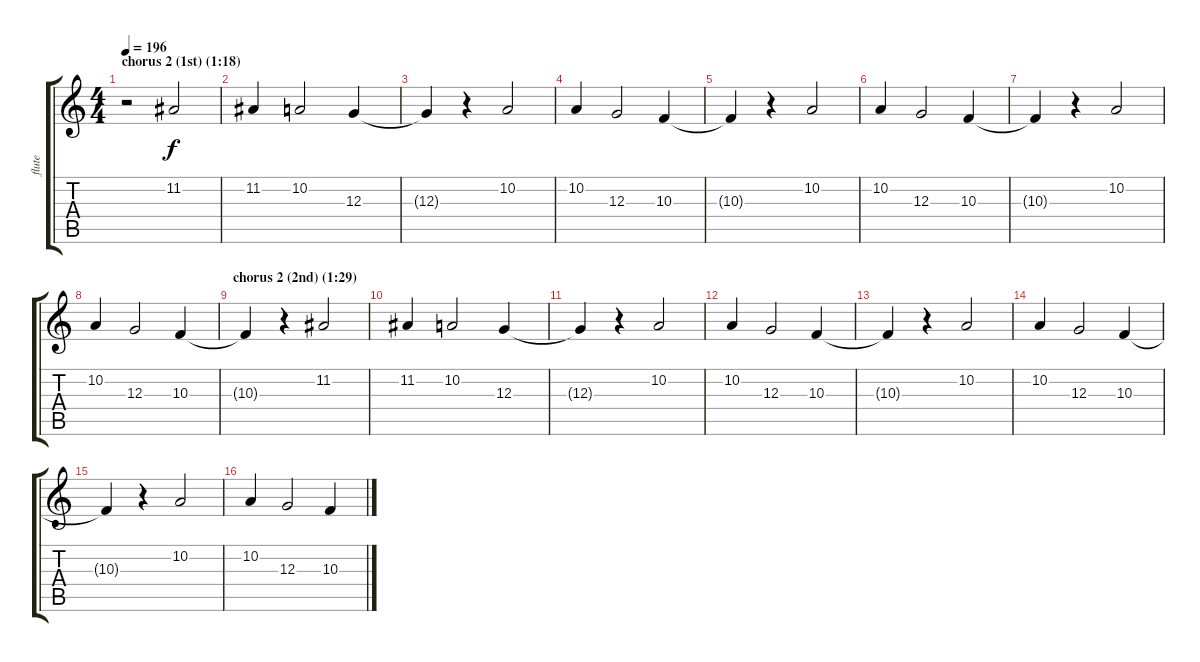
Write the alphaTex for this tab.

\track ("flute" "flute") {instrument musicbox}
\staff {score tabs}
\tuning (E4 B3 G3 D3 A2 E2) {hide}
\ts (4 4)
\section ("" "chorus 2 (1st) (1:18)")
\tempo 196
\clef g2
\ks c
r.2{dy f} 11.2.2 |
11.2.4 10.2.2 12.3.4 |
12.3{t}.4 r.4 10.2.2 |
10.2.4 12.3.2 10.3.4 |
10.3{t}.4 r.4 10.2.2 |
10.2.4 12.3.2 10.3.4 |
10.3{t}.4 r.4 10.2.2 |
10.2.4 12.3.2 10.3.4 |
\section ("" "chorus 2 (2nd) (1:29)")
10.3{t}.4 r.4 11.2.2 |
11.2.4 10.2.2 12.3.4 |
12.3{t}.4 r.4 10.2.2 |
10.2.4 12.3.2 10.3.4 |
10.3{t}.4 r.4 10.2.2 |
10.2.4 12.3.2 10.3.4 |
10.3{t}.4 r.4 10.2.2 |
10.2.4 12.3.2 10.3.4
